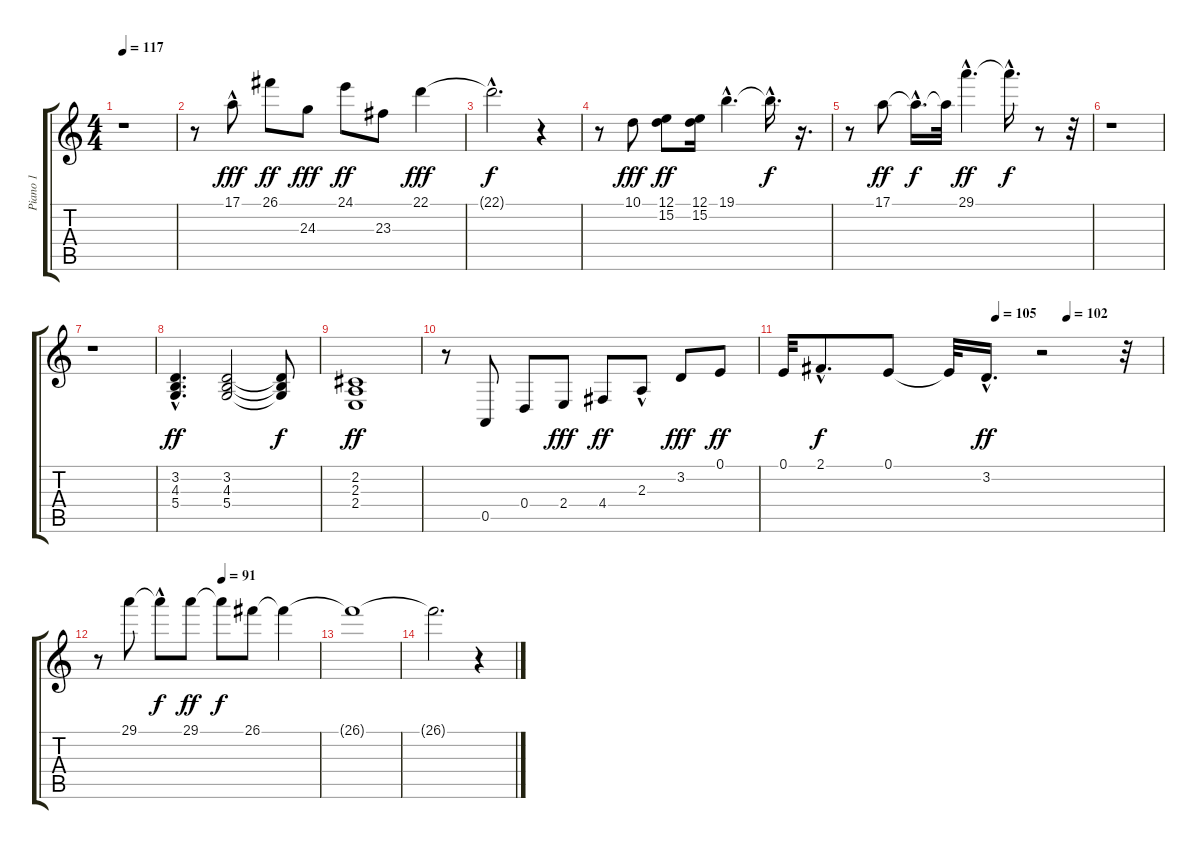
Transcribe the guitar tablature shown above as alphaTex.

\track ("Piano 1" "Piano 1") {instrument acousticgrandpiano}
\staff {score tabs}
\tuning (E4 B3 G3 D3 A2 E2) {hide}
\ts (4 4)
\tempo 117
\clef g2
\ks c
r.1{dy f} |
r.8 17.1{hac}.8{dy fff} 26.1.8{dy ff} 24.3.8{dy fff} 24.1.8{dy ff} 23.3.8 22.1.4{dy fff} |
22.1{hac t}.2{d dy f} r.4 |
r.8 10.1.8{dy fff} (12.1 15.2).8{dy ff} (12.1 15.2).16 19.1{hac}.4{d} 19.1{hac t}.16{d dy f} r.16{d} |
r.8 17.1.8{dy ff} 17.1{hac t}.16{d dy f} 17.1{t}.32 29.1{hac}.4{d dy ff} 29.1{hac t}.16{d dy f} r.8 r.32 |
r.1 |
r.1 |
(3.2{hac} 4.3{hac} 5.4{hac}).4{d dy ff} (3.2 4.3 5.4).2 (3.2{t} 4.3{t} 5.4{t}).8{dy f} |
(2.2 2.3 2.4).1{dy ff} |
r.8 0.5.8 0.4.8 2.4.8{dy fff} 4.4.8{dy ff} 2.3{hac}.8 3.2.8{dy fff} 0.1.8{dy ff} |
\tempo (105 0.5625)
\tempo (102 0.75)
0.1.32 2.1{hac}.8{d dy f} 0.1.8 0.1{t}.32 3.2{hac}.16{d dy ff} r.2 r.32 |
\tempo (91 0.5625)
r.8 29.1.8 29.1{hac t}.8{dy f} 29.1.8{dy ff} 29.1{t}.8{dy f} 26.1.8 26.1{t}.4 |
26.1{t}.1 |
26.1{t}.2{d} r.4
